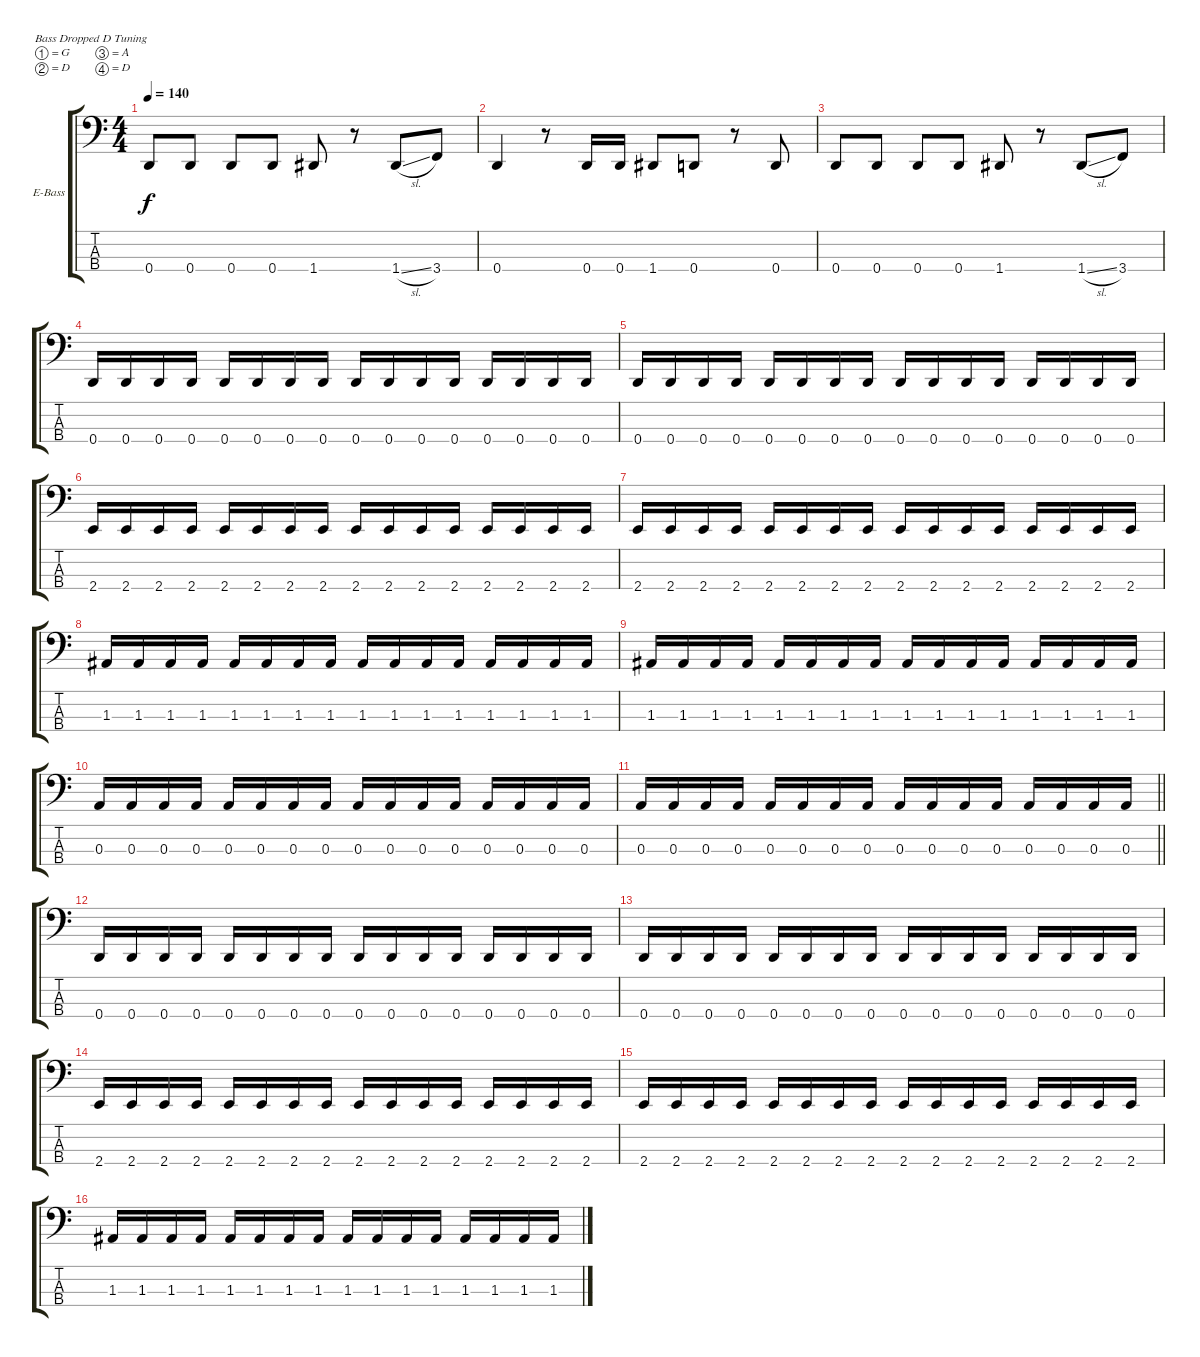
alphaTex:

\bracketExtendMode groupsimilarinstruments
\firstSystemTrackNameOrientation horizontal
\otherSystemsTrackNameOrientation horizontal
\track ("Bass" "E-Bass") {instrument electricbasspick}
\staff {score tabs}
\tuning (G2 D2 A1 D1)
\ts (4 4)
\tempo 140
\clef f4
\ks c
0.4.8{dy f} 0.4.8 0.4.8 0.4.8 1.4.8 r.8 1.4{sl}.8 3.4.8 |
0.4.4 r.8 0.4.16 0.4.16 1.4.8 0.4.8 r.8 0.4.8 |
0.4.8 0.4.8 0.4.8 0.4.8 1.4.8 r.8 1.4{sl}.8 3.4.8 |
0.4.16 0.4.16 0.4.16 0.4.16 0.4.16 0.4.16 0.4.16 0.4.16 0.4.16 0.4.16 0.4.16 0.4.16 0.4.16 0.4.16 0.4.16 0.4.16 |
0.4.16 0.4.16 0.4.16 0.4.16 0.4.16 0.4.16 0.4.16 0.4.16 0.4.16 0.4.16 0.4.16 0.4.16 0.4.16 0.4.16 0.4.16 0.4.16 |
2.4.16 2.4.16 2.4.16 2.4.16 2.4.16 2.4.16 2.4.16 2.4.16 2.4.16 2.4.16 2.4.16 2.4.16 2.4.16 2.4.16 2.4.16 2.4.16 |
2.4.16 2.4.16 2.4.16 2.4.16 2.4.16 2.4.16 2.4.16 2.4.16 2.4.16 2.4.16 2.4.16 2.4.16 2.4.16 2.4.16 2.4.16 2.4.16 |
1.3.16 1.3.16 1.3.16 1.3.16 1.3.16 1.3.16 1.3.16 1.3.16 1.3.16 1.3.16 1.3.16 1.3.16 1.3.16 1.3.16 1.3.16 1.3.16 |
1.3.16 1.3.16 1.3.16 1.3.16 1.3.16 1.3.16 1.3.16 1.3.16 1.3.16 1.3.16 1.3.16 1.3.16 1.3.16 1.3.16 1.3.16 1.3.16 |
0.3.16 0.3.16 0.3.16 0.3.16 0.3.16 0.3.16 0.3.16 0.3.16 0.3.16 0.3.16 0.3.16 0.3.16 0.3.16 0.3.16 0.3.16 0.3.16 |
\barLineRight lightlight
0.3.16 0.3.16 0.3.16 0.3.16 0.3.16 0.3.16 0.3.16 0.3.16 0.3.16 0.3.16 0.3.16 0.3.16 0.3.16 0.3.16 0.3.16 0.3.16 |
0.4.16 0.4.16 0.4.16 0.4.16 0.4.16 0.4.16 0.4.16 0.4.16 0.4.16 0.4.16 0.4.16 0.4.16 0.4.16 0.4.16 0.4.16 0.4.16 |
0.4.16 0.4.16 0.4.16 0.4.16 0.4.16 0.4.16 0.4.16 0.4.16 0.4.16 0.4.16 0.4.16 0.4.16 0.4.16 0.4.16 0.4.16 0.4.16 |
2.4.16 2.4.16 2.4.16 2.4.16 2.4.16 2.4.16 2.4.16 2.4.16 2.4.16 2.4.16 2.4.16 2.4.16 2.4.16 2.4.16 2.4.16 2.4.16 |
2.4.16 2.4.16 2.4.16 2.4.16 2.4.16 2.4.16 2.4.16 2.4.16 2.4.16 2.4.16 2.4.16 2.4.16 2.4.16 2.4.16 2.4.16 2.4.16 |
1.3.16 1.3.16 1.3.16 1.3.16 1.3.16 1.3.16 1.3.16 1.3.16 1.3.16 1.3.16 1.3.16 1.3.16 1.3.16 1.3.16 1.3.16 1.3.16
